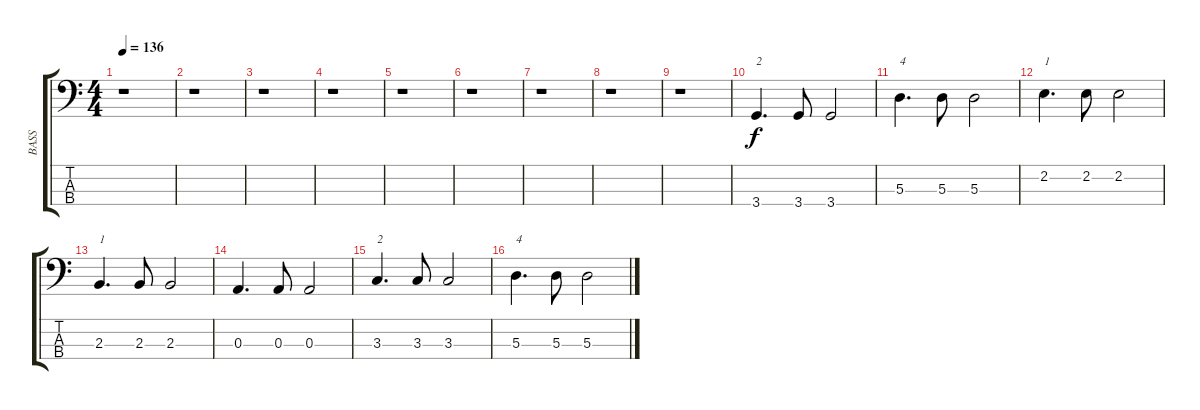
\track ("BASS" "BASS") {instrument electricbassfinger}
\staff {score tabs}
\tuning (G2 D2 A1 E1) {hide}
\ts (4 4)
\tempo 136
\clef f4
\ks c
r.1{dy f instrument electricbassfinger} |
r.1 |
r.1 |
r.1 |
r.1 |
r.1 |
r.1 |
r.1 |
r.1 |
3.4.4{d txt "2"} 3.4.8 3.4.2 |
5.3.4{d txt "4"} 5.3.8 5.3.2 |
2.2.4{d txt "1"} 2.2.8 2.2.2 |
2.3.4{d txt "1"} 2.3.8 2.3.2 |
0.3.4{d} 0.3.8 0.3.2 |
3.3.4{d txt "2"} 3.3.8 3.3.2 |
5.3.4{d txt "4"} 5.3.8 5.3.2
